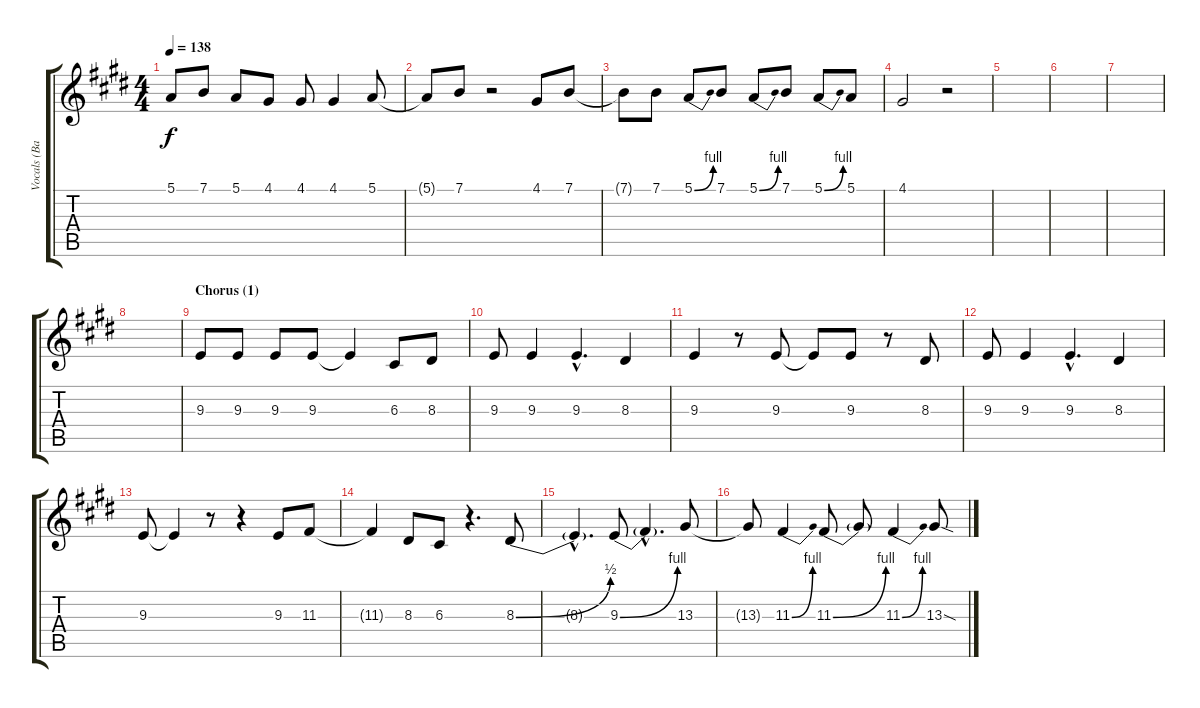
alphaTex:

\track ("Vocals (Backing)" "Vocals (Ba") {instrument synthbrass1}
\staff {score tabs}
\tuning (E4 B3 G3 D3 A2 E2) {hide}
\ts (4 4)
\tempo 138
\clef g2
\ks e
5.1{t}.8{dy f} 7.1.8 5.1.8 4.1.8 4.1.8 4.1.4 5.1.8 |
5.1{t}.8 7.1.8 r.2 4.1.8 7.1.8 |
7.1{t}.8 7.1.8 5.1{be (bend 0 0 60 4)}.8 7.1.8 5.1{be (bend 0 0 60 4)}.8 7.1.8 5.1{be (bend 0 0 60 4)}.8 5.1.8 |
4.1.2 r.2 |
|
|
|
|
\section ("" "Chorus (1)")
9.3.8 9.3.8 9.3.8 9.3.8 9.3{t}.4 6.3.8 8.3.8 |
9.3.8 9.3.4 9.3{hac}.4{d} 8.3.4 |
9.3.4 r.8 9.3.8 9.3{t}.8 9.3.8 r.8 8.3.8 |
9.3.8 9.3.4 9.3{hac}.4{d} 8.3.4 |
9.3.8 9.3{t}.4 r.8 r.4 9.3.8 11.3.8 |
11.3{t}.4 8.3.8 6.3.8 r.4{d} 8.3{be (bend 0 0 60 2)}.8 |
8.3{hac t}.4{d} 9.3{be (bend 0 0 60 4)}.8 9.3{hac t}.4{d} 13.3.8 |
13.3{t}.8 11.3{be (bend 0 0 60 4)}.4 11.3{be (bend 0 0 60 4)}.8 11.3{t}.8 11.3{be (bend 0 0 60 4)}.4 13.3{sod}.8
